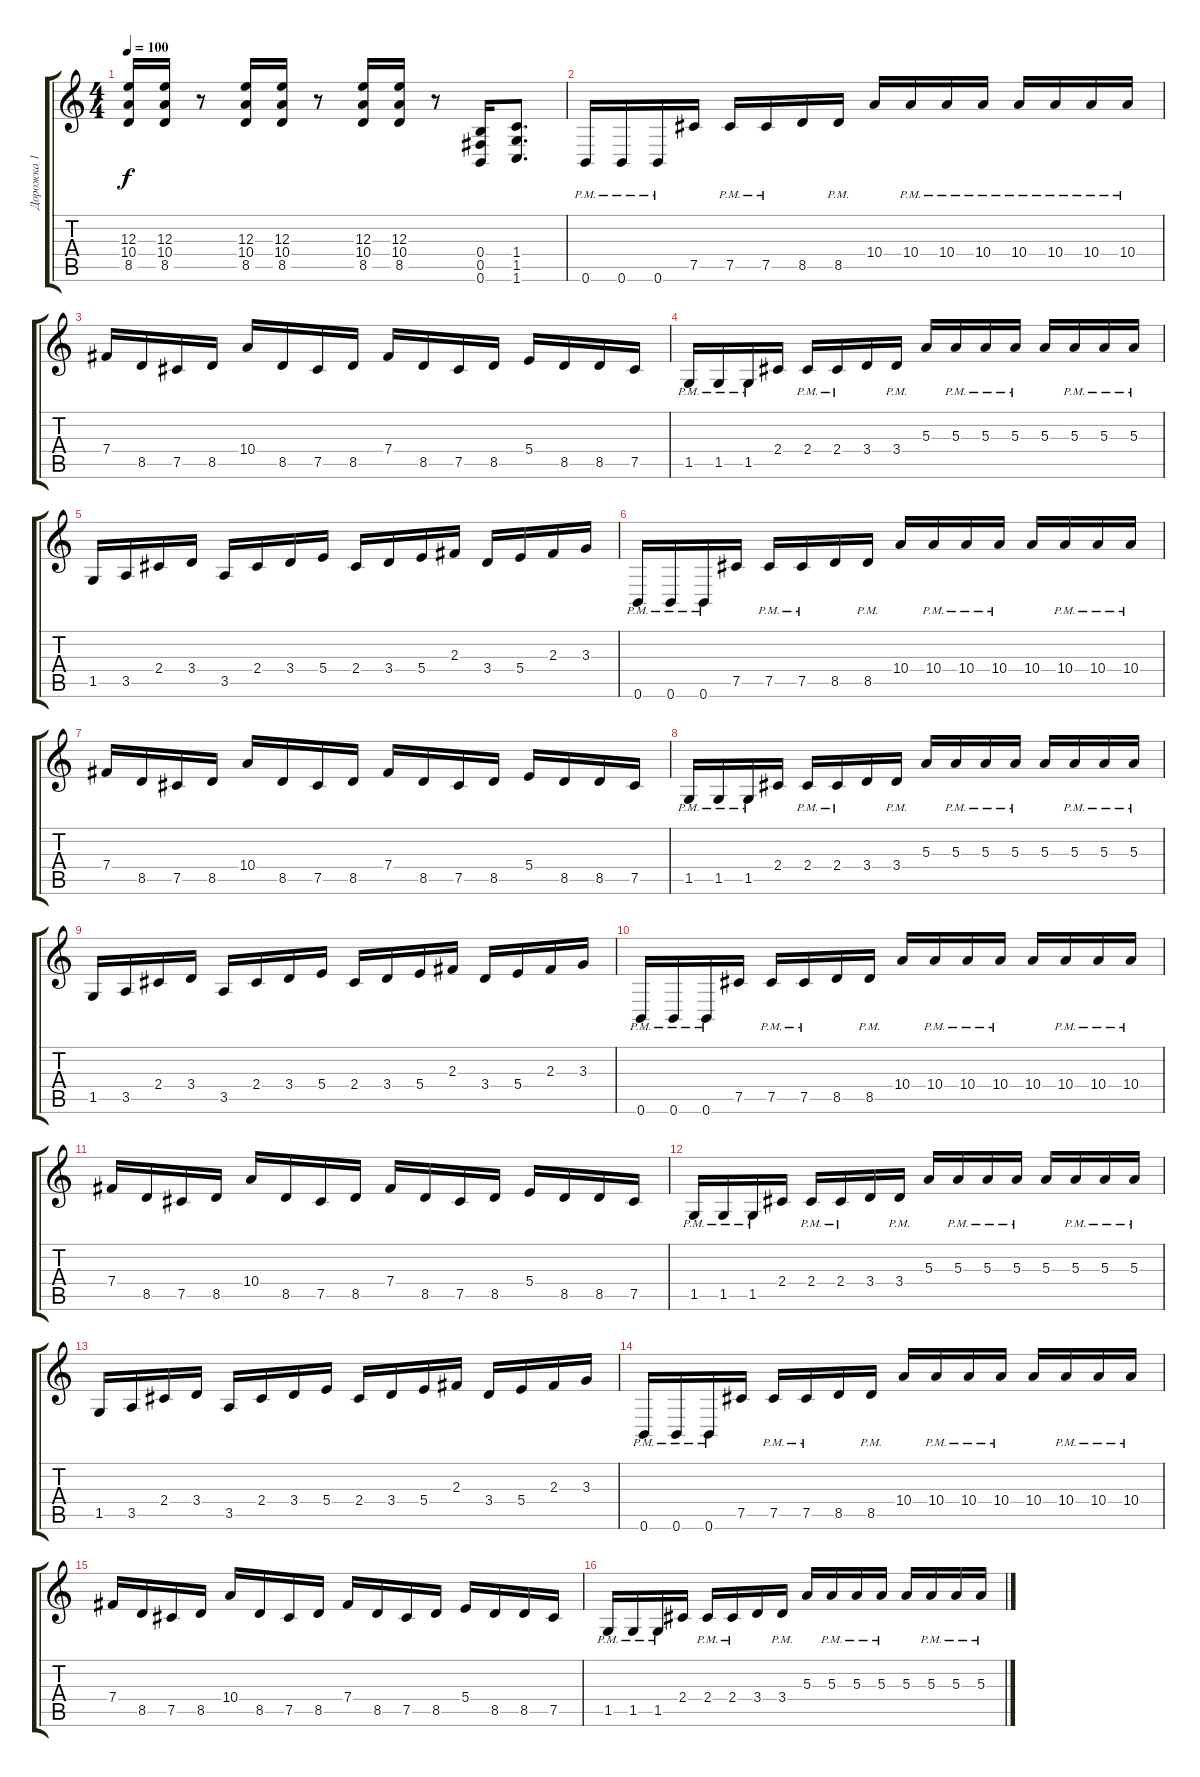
\track ("Дорожка 1" "Дорожка 1") {instrument distortionguitar}
\staff {score tabs}
\tuning (Db4 Ab3 E3 B2 Gb2 B1) {hide}
\ts (4 4)
\tempo 100
\clef g2
\ks c
(12.3 10.4 8.5).16{dy f} (12.3 10.4 8.5).16 r.8 (12.3 10.4 8.5).16 (12.3 10.4 8.5).16 r.8 (12.3 10.4 8.5).16 (12.3 10.4 8.5).16 r.8 (0.4 0.5 0.6).16 (1.4 1.5 1.6).8{d} |
0.6{pm}.16 0.6{pm}.16 0.6{pm}.16 7.5.16 7.5{pm}.16 7.5{pm}.16 8.5.16 8.5{pm}.16 10.4.16 10.4{pm}.16 10.4{pm}.16 10.4{pm}.16 10.4{pm}.16 10.4{pm}.16 10.4{pm}.16 10.4{pm}.16 |
7.4.16 8.5.16 7.5.16 8.5.16 10.4.16 8.5.16 7.5.16 8.5.16 7.4.16 8.5.16 7.5.16 8.5.16 5.4.16 8.5.16 8.5.16 7.5.16 |
1.5{pm}.16 1.5{pm}.16 1.5{pm}.16 2.4.16 2.4{pm}.16 2.4{pm}.16 3.4.16 3.4{pm}.16 5.3.16 5.3{pm}.16 5.3{pm}.16 5.3{pm}.16 5.3.16 5.3{pm}.16 5.3{pm}.16 5.3{pm}.16 |
1.5.16 3.5.16 2.4.16 3.4.16 3.5.16 2.4.16 3.4.16 5.4.16 2.4.16 3.4.16 5.4.16 2.3.16 3.4.16 5.4.16 2.3.16 3.3.16 |
0.6{pm}.16 0.6{pm}.16 0.6{pm}.16 7.5.16 7.5{pm}.16 7.5{pm}.16 8.5.16 8.5{pm}.16 10.4.16 10.4{pm}.16 10.4{pm}.16 10.4{pm}.16 10.4.16 10.4{pm}.16 10.4{pm}.16 10.4{pm}.16 |
7.4.16 8.5.16 7.5.16 8.5.16 10.4.16 8.5.16 7.5.16 8.5.16 7.4.16 8.5.16 7.5.16 8.5.16 5.4.16 8.5.16 8.5.16 7.5.16 |
1.5{pm}.16 1.5{pm}.16 1.5{pm}.16 2.4.16 2.4{pm}.16 2.4{pm}.16 3.4.16 3.4{pm}.16 5.3.16 5.3{pm}.16 5.3{pm}.16 5.3{pm}.16 5.3.16 5.3{pm}.16 5.3{pm}.16 5.3{pm}.16 |
1.5.16 3.5.16 2.4.16 3.4.16 3.5.16 2.4.16 3.4.16 5.4.16 2.4.16 3.4.16 5.4.16 2.3.16 3.4.16 5.4.16 2.3.16 3.3.16 |
0.6{pm}.16 0.6{pm}.16 0.6{pm}.16 7.5.16 7.5{pm}.16 7.5{pm}.16 8.5.16 8.5{pm}.16 10.4.16 10.4{pm}.16 10.4{pm}.16 10.4{pm}.16 10.4.16 10.4{pm}.16 10.4{pm}.16 10.4{pm}.16 |
7.4.16 8.5.16 7.5.16 8.5.16 10.4.16 8.5.16 7.5.16 8.5.16 7.4.16 8.5.16 7.5.16 8.5.16 5.4.16 8.5.16 8.5.16 7.5.16 |
1.5{pm}.16 1.5{pm}.16 1.5{pm}.16 2.4.16 2.4{pm}.16 2.4{pm}.16 3.4.16 3.4{pm}.16 5.3.16 5.3{pm}.16 5.3{pm}.16 5.3{pm}.16 5.3.16 5.3{pm}.16 5.3{pm}.16 5.3{pm}.16 |
1.5.16 3.5.16 2.4.16 3.4.16 3.5.16 2.4.16 3.4.16 5.4.16 2.4.16 3.4.16 5.4.16 2.3.16 3.4.16 5.4.16 2.3.16 3.3.16 |
0.6{pm}.16 0.6{pm}.16 0.6{pm}.16 7.5.16 7.5{pm}.16 7.5{pm}.16 8.5.16 8.5{pm}.16 10.4.16 10.4{pm}.16 10.4{pm}.16 10.4{pm}.16 10.4.16 10.4{pm}.16 10.4{pm}.16 10.4{pm}.16 |
7.4.16 8.5.16 7.5.16 8.5.16 10.4.16 8.5.16 7.5.16 8.5.16 7.4.16 8.5.16 7.5.16 8.5.16 5.4.16 8.5.16 8.5.16 7.5.16 |
1.5{pm}.16 1.5{pm}.16 1.5{pm}.16 2.4.16 2.4{pm}.16 2.4{pm}.16 3.4.16 3.4{pm}.16 5.3.16 5.3{pm}.16 5.3{pm}.16 5.3{pm}.16 5.3.16 5.3{pm}.16 5.3{pm}.16 5.3{pm}.16
